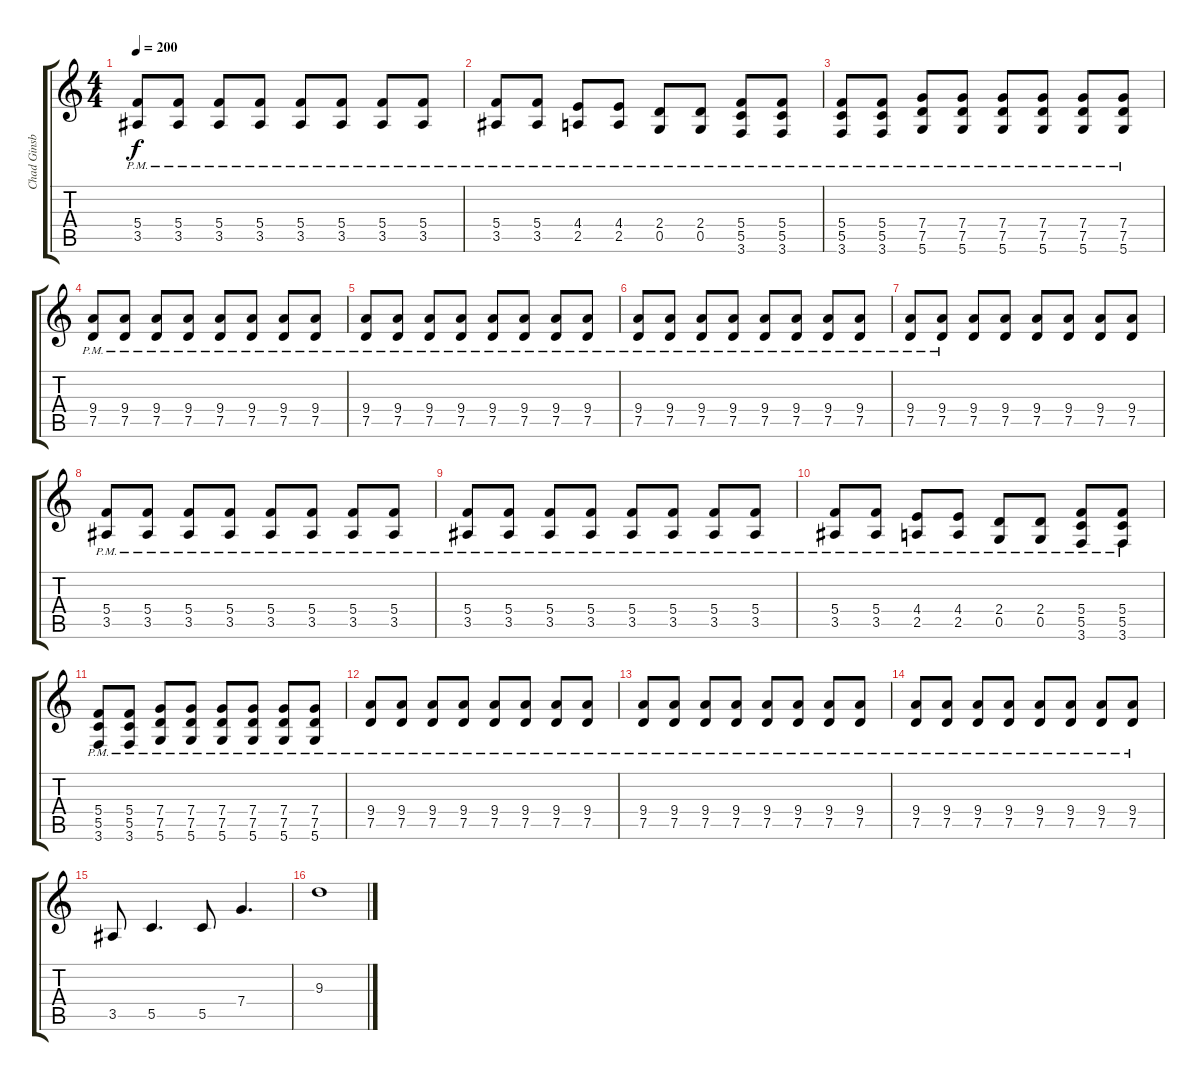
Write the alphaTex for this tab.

\track ("Chad Ginsburg" "Chad Ginsb") {instrument distortionguitar}
\staff {score tabs}
\tuning (D4 A3 F3 C3 G2 D2) {hide}
\ts (4 4)
\tempo 200
\clef g2
\ks c
(5.4{pm} 3.5{pm}).8{dy f} (5.4{pm} 3.5{pm}).8 (5.4{pm} 3.5{pm}).8 (5.4{pm} 3.5{pm}).8 (5.4{pm} 3.5{pm}).8 (5.4{pm} 3.5{pm}).8 (5.4{pm} 3.5{pm}).8 (5.4{pm} 3.5{pm}).8 |
(5.4{pm} 3.5{pm}).8 (5.4{pm} 3.5{pm}).8 (4.4{pm} 2.5{pm}).8 (4.4{pm} 2.5{pm}).8 (2.4{pm} 0.5{pm}).8 (2.4{pm} 0.5{pm}).8 (5.4{pm} 5.5{pm} 3.6{pm}).8 (5.4{pm} 5.5{pm} 3.6{pm}).8 |
(5.4{pm} 5.5{pm} 3.6{pm}).8 (5.4{pm} 5.5{pm} 3.6{pm}).8 (7.4{pm} 7.5{pm} 5.6{pm}).8 (7.4{pm} 7.5{pm} 5.6{pm}).8 (7.4{pm} 7.5{pm} 5.6{pm}).8 (7.4{pm} 7.5{pm} 5.6{pm}).8 (7.4{pm} 7.5{pm} 5.6{pm}).8 (7.4{pm} 7.5{pm} 5.6{pm}).8 |
(9.4{pm} 7.5{pm}).8 (9.4{pm} 7.5{pm}).8 (9.4{pm} 7.5{pm}).8 (9.4{pm} 7.5{pm}).8 (9.4{pm} 7.5{pm}).8 (9.4{pm} 7.5{pm}).8 (9.4{pm} 7.5{pm}).8 (9.4{pm} 7.5{pm}).8 |
(9.4{pm} 7.5{pm}).8 (9.4{pm} 7.5{pm}).8 (9.4{pm} 7.5{pm}).8 (9.4{pm} 7.5{pm}).8 (9.4{pm} 7.5{pm}).8 (9.4{pm} 7.5{pm}).8 (9.4{pm} 7.5{pm}).8 (9.4{pm} 7.5{pm}).8 |
(9.4{pm} 7.5{pm}).8 (9.4{pm} 7.5{pm}).8 (9.4{pm} 7.5{pm}).8 (9.4{pm} 7.5{pm}).8 (9.4{pm} 7.5{pm}).8 (9.4{pm} 7.5{pm}).8 (9.4{pm} 7.5{pm}).8 (9.4{pm} 7.5{pm}).8 |
(9.4{pm} 7.5{pm}).8 (9.4{pm} 7.5{pm}).8 (9.4 7.5).8 (9.4 7.5).8 (9.4 7.5).8 (9.4 7.5).8 (9.4 7.5).8 (9.4 7.5).8 |
(5.4{pm} 3.5{pm}).8 (5.4{pm} 3.5{pm}).8 (5.4{pm} 3.5{pm}).8 (5.4{pm} 3.5{pm}).8 (5.4{pm} 3.5{pm}).8 (5.4{pm} 3.5{pm}).8 (5.4{pm} 3.5{pm}).8 (5.4{pm} 3.5{pm}).8 |
(5.4{pm} 3.5{pm}).8 (5.4{pm} 3.5{pm}).8 (5.4{pm} 3.5{pm}).8 (5.4{pm} 3.5{pm}).8 (5.4{pm} 3.5{pm}).8 (5.4{pm} 3.5{pm}).8 (5.4{pm} 3.5{pm}).8 (5.4{pm} 3.5{pm}).8 |
(5.4{pm} 3.5{pm}).8 (5.4{pm} 3.5{pm}).8 (4.4{pm} 2.5{pm}).8 (4.4{pm} 2.5{pm}).8 (2.4{pm} 0.5{pm}).8 (2.4{pm} 0.5{pm}).8 (5.4{pm} 5.5{pm} 3.6{pm}).8 (5.4{pm} 5.5{pm} 3.6{pm}).8 |
(5.4{pm} 5.5{pm} 3.6{pm}).8 (5.4{pm} 5.5{pm} 3.6{pm}).8 (7.4{pm} 7.5{pm} 5.6{pm}).8 (7.4{pm} 7.5{pm} 5.6{pm}).8 (7.4{pm} 7.5{pm} 5.6{pm}).8 (7.4{pm} 7.5{pm} 5.6{pm}).8 (7.4{pm} 7.5{pm} 5.6{pm}).8 (7.4{pm} 7.5{pm} 5.6{pm}).8 |
(9.4{pm} 7.5{pm}).8 (9.4{pm} 7.5{pm}).8 (9.4{pm} 7.5{pm}).8 (9.4{pm} 7.5{pm}).8 (9.4{pm} 7.5{pm}).8 (9.4{pm} 7.5{pm}).8 (9.4{pm} 7.5{pm}).8 (9.4{pm} 7.5{pm}).8 |
(9.4{pm} 7.5{pm}).8 (9.4{pm} 7.5{pm}).8 (9.4{pm} 7.5{pm}).8 (9.4{pm} 7.5{pm}).8 (9.4{pm} 7.5{pm}).8 (9.4{pm} 7.5{pm}).8 (9.4{pm} 7.5{pm}).8 (9.4{pm} 7.5{pm}).8 |
(9.4{pm} 7.5{pm}).8 (9.4{pm} 7.5{pm}).8 (9.4{pm} 7.5{pm}).8 (9.4{pm} 7.5{pm}).8 (9.4{pm} 7.5{pm}).8 (9.4{pm} 7.5{pm}).8 (9.4{pm} 7.5{pm}).8 (9.4{pm} 7.5{pm}).8 |
3.5.8 5.5.4{d} 5.5.8 7.4.4{d} |
9.3.1{instrument overdrivenguitar}
